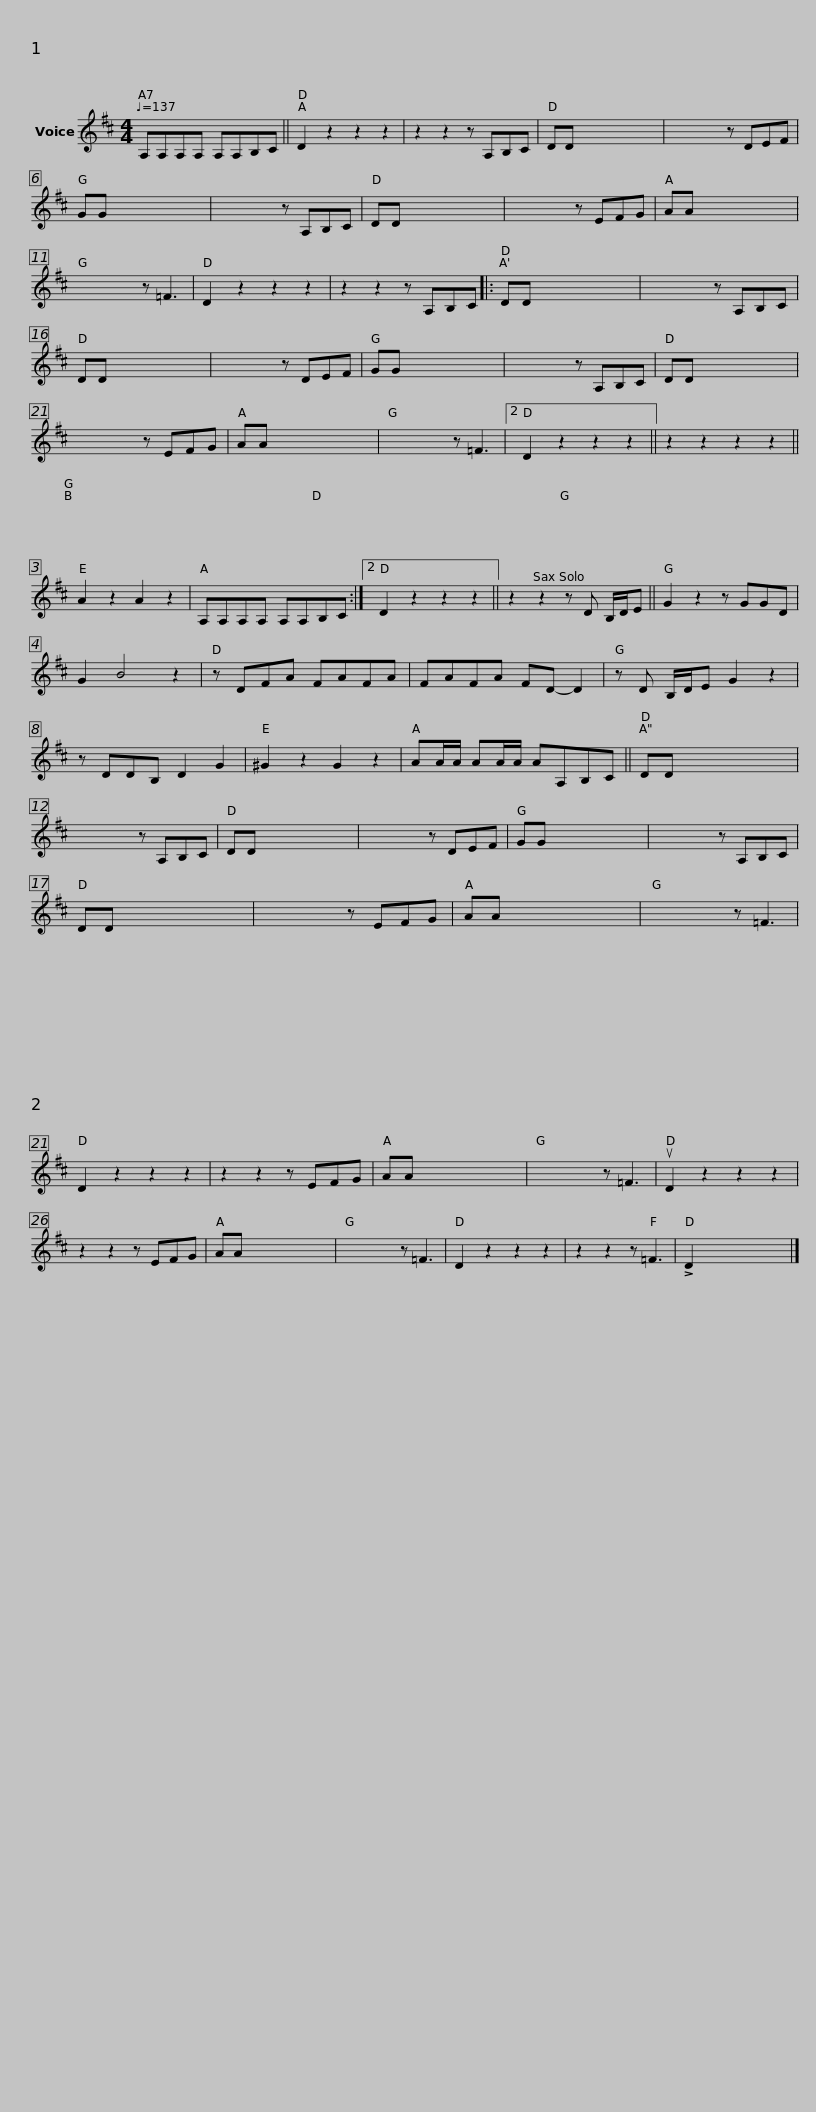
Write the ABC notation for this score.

X:1
L:1/8
M:4/4
I:linebreak $
K:D
V:1 treble
V:1
 A,A,A,A, A,A,B,C ||$ D2 z2 z2 z2 | z2 z2 z A,B,C | DD x2 x2 x2 | x2 x2 z DEF | %5
 GG x2 x2 x2 | x2 x2 z A,B,C |$ DD x2 x2 x2 | x2 x2 z EFG | AA x2 x2 x2 | %10
 x2 x2 z =F3 | D2 z2 z2 z2 | z2 z2 z A,B,C |:$ DD x2 x2 x2 | x2 x2 z A,B,C | %15
 DD x2 x2 x2 | x2 x2 z DEF | GG x2 x2 x2 | x2 x2 z A,B,C |$ DD x2 x2 x2 | %20
 x2 x2 z EFG | AA x2 x2 x2 | x2 x2 z =F3 |2 D2 z2 z2 z2 || z2 z2 z2 z2 ||$ %25
 x2 x2 x2 x2 | x2 x2 x2 x2 | x2 x2 x2 x2 | x2 x2 x2 x2 | x2 x2 x2 x2 | %30
 x2 x2 x2 x2 | A2 z2 A2 z2 | A,A,A,A, A,A,B,C :|2$ D2 z2 z2 z2 || z2 z2 z D B,/D/E || %35
 G2 z2 z GGD | G2 B4 z2 | z DFA FAFA | FAFA FD- D2 |$ z D B,/D/E G2 z2 | %40
 z DDB, D2 G2 | ^G2 z2 G2 z2 | AA/A/ AA/A/ AA,B,C ||$ DD x2 x2 x2 | x2 x2 z A,B,C | %45
 DD x2 x2 x2 | x2 x2 z DEF | GG x2 x2 x2 | x2 x2 z A,B,C |$ DD x2 x2 x2 | %50
 x2 x2 z EFG | AA x2 x2 x2 | x2 x2 z =F3 | D2 z2 z2 z2 | z2 z2 z EFG |$ %55
 AA x2 x2 x2 | x2 x2 z =F3 | uD2 z2 z2 z2 | z2 z2 z EFG | AA x2 x2 x2 | %60
 x2 x2 z =F3 | D2 z2 z2 z2 | z2 z2 z =F3 |$ !>!D2 x2 x2 x2 |] %64
